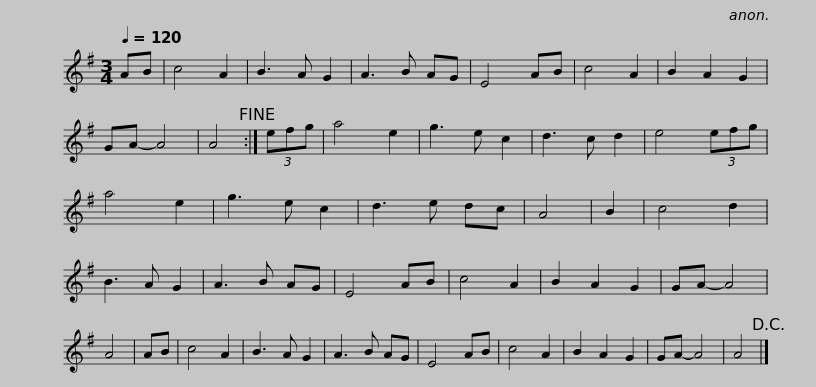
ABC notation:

X:1
L:1/8
Q:1/4=120
M:3/4
I:linebreak $
K:G
V:1 treble
V:1
 AB | c4 A2 | B3 A G2 | A3 B AG | E4 AB | %5
 c4 A2 | B2 A2 G2 | GA- A4 | A4!fine! :| (3efg | %10
 a4 e2 | g3 e c2 | d3 c d2 |$ e4 (3efg | a4 e2 | %15
 g3 e c2 | d3 e dc | A4 | B2 | c4 d2 | %20
 B3 A G2 | A3 B AG | E4 AB | c4 A2 | B2 A2 G2 | %25
 GA- A4 |$ A4 | AB | c4 A2 | B3 A G2 | %30
 A3 B AG | E4 AB | c4 A2 | B2 A2 G2 | GA- A4 | %35
 A4!D.C.! |] %36
